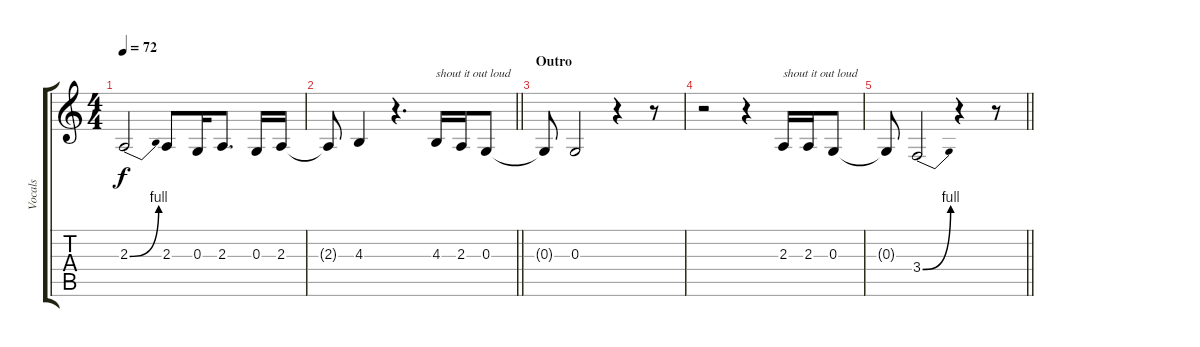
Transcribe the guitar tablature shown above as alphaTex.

\track ("Vocals" "Vocals") {instrument clarinet}
\staff {score tabs}
\tuning (E4 B3 G3 D3 A2 E2) {hide}
\ts (4 4)
\tempo 72
\clef g2
\ks c
2.3{be (bend 0 0 60 4)}.2{dy f} 2.3.8 0.3.16 2.3.8{d} 0.3.16 2.3.16 |
\barLineRight lightlight
2.3{t}.8 4.3.4 r.4{d} 4.3.16{txt "shout it out loud"} 2.3.16 0.3.8 |
\section ("" "Outro")
0.3{t}.8 0.3.2 r.4 r.8 |
r.2 r.4 2.3.16{txt "shout it out loud"} 2.3.16 0.3.8 |
\barLineRight lightlight
0.3{t}.8 3.4{be (bend 0 0 60 4)}.2 r.4 r.8
